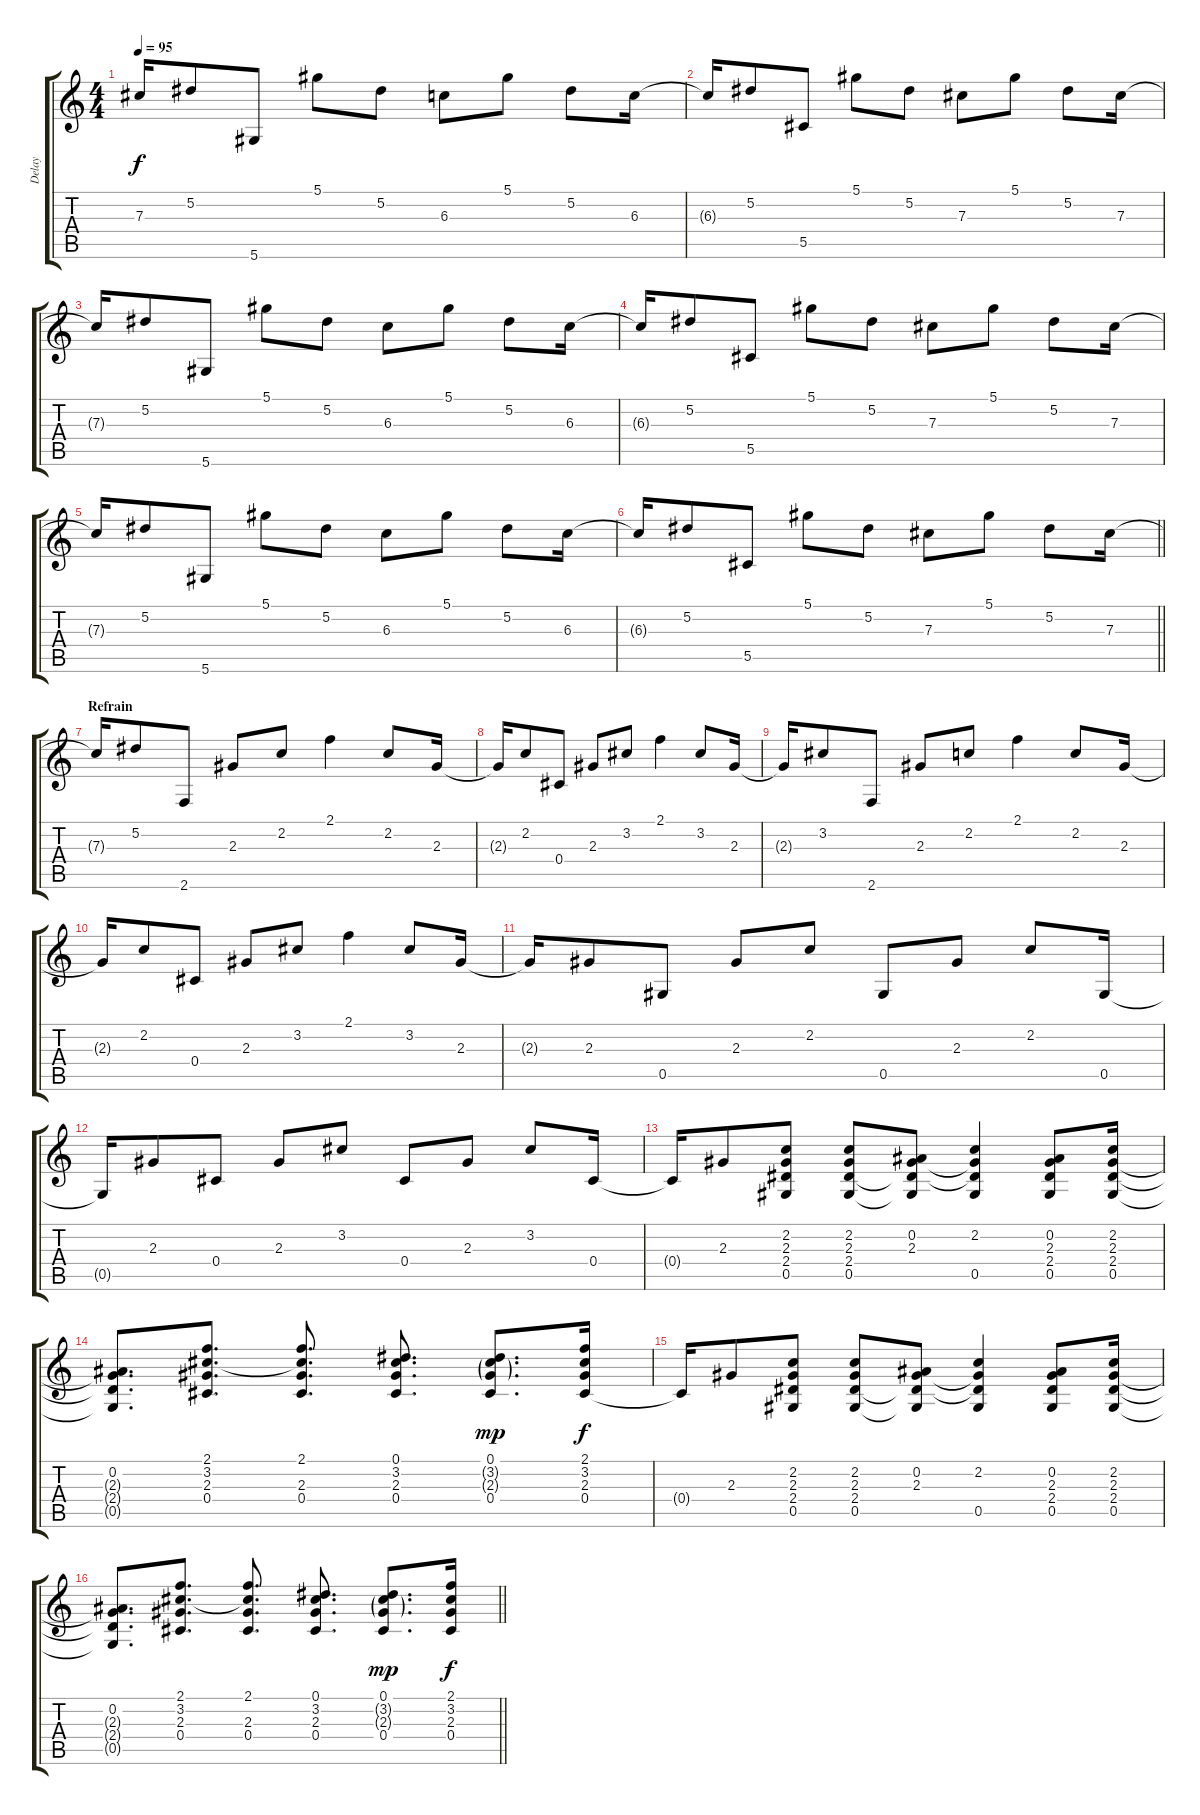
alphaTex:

\track ("Delay" "Delay") {instrument electricguitarjazz}
\staff {score tabs}
\tuning (Eb4 Bb3 Gb3 Db3 Ab2 Eb2) {hide}
\ts (4 4)
\tempo 95
\clef g2
\ks c
7.3{t}.16{dy f} 5.2.8 5.6.8 5.1.8 5.2.8 6.3.8 5.1.8 5.2.8 6.3.16 |
6.3{t}.16 5.2.8 5.5.8 5.1.8 5.2.8 7.3.8 5.1.8 5.2.8 7.3.16 |
7.3{t}.16 5.2.8 5.6.8 5.1.8 5.2.8 6.3.8 5.1.8 5.2.8 6.3.16 |
6.3{t}.16 5.2.8 5.5.8 5.1.8 5.2.8 7.3.8 5.1.8 5.2.8 7.3.16 |
7.3{t}.16 5.2.8 5.6.8 5.1.8 5.2.8 6.3.8 5.1.8 5.2.8 6.3.16 |
\barLineRight lightlight
6.3{t}.16 5.2.8 5.5.8 5.1.8 5.2.8 7.3.8 5.1.8 5.2.8 7.3.16 |
\section ("" "Refrain")
7.3{t}.16 5.2.8 2.6.8 2.3.8 2.2.8 2.1.4 2.2.8 2.3.16 |
2.3{t}.16 2.2.8 0.4.8 2.3.8 3.2.8 2.1.4 3.2.8 2.3.16 |
2.3{t}.16 3.2.8 2.6.8 2.3.8 2.2.8 2.1.4 2.2.8 2.3.16 |
2.3{t}.16 2.2.8 0.4.8 2.3.8 3.2.8 2.1.4 3.2.8 2.3.16 |
2.3{t}.16 2.3.8 0.5.8 2.3.8 2.2.8 0.5.8 2.3.8 2.2.8 0.5.16 |
0.5{t}.16 2.3.8 0.4.8 2.3.8 3.2.8 0.4.8 2.3.8 3.2.8 0.4.16 |
0.4{t}.16 2.3.8 (2.2 2.3 2.4 0.5).8 (2.2 2.3 2.4 0.5).8 (0.2 2.3 2.4{t} 0.5{t}).8 (2.2 2.3{t} 2.4{t} 0.5).4 (0.2 2.3 2.4 0.5).8 (2.2 2.3 2.4 0.5).16 |
(0.2 2.3{t} 2.4{t} 0.5{t}).8{d} (2.1 3.2 2.3 0.4).8{d} (2.1 3.2{t} 2.3 0.4).8{d} (0.1 3.2 2.3 0.4).8{d} (0.1 3.2{g} 2.3{g} 0.4).8{d dy mp} (2.1 3.2 2.3 0.4).16{dy f} |
0.4{t}.16 2.3.8 (2.2 2.3 2.4 0.5).8 (2.2 2.3 2.4 0.5).8 (0.2 2.3 2.4{t} 0.5{t}).8 (2.2 2.3{t} 2.4{t} 0.5).4 (0.2 2.3 2.4 0.5).8 (2.2 2.3 2.4 0.5).16 |
\barLineRight lightlight
(0.2 2.3{t} 2.4{t} 0.5{t}).8{d} (2.1 3.2 2.3 0.4).8{d} (2.1 3.2{t} 2.3 0.4).8{d} (0.1 3.2 2.3 0.4).8{d} (0.1 3.2{g} 2.3{g} 0.4).8{d dy mp} (2.1 3.2 2.3 0.4).16{dy f}
